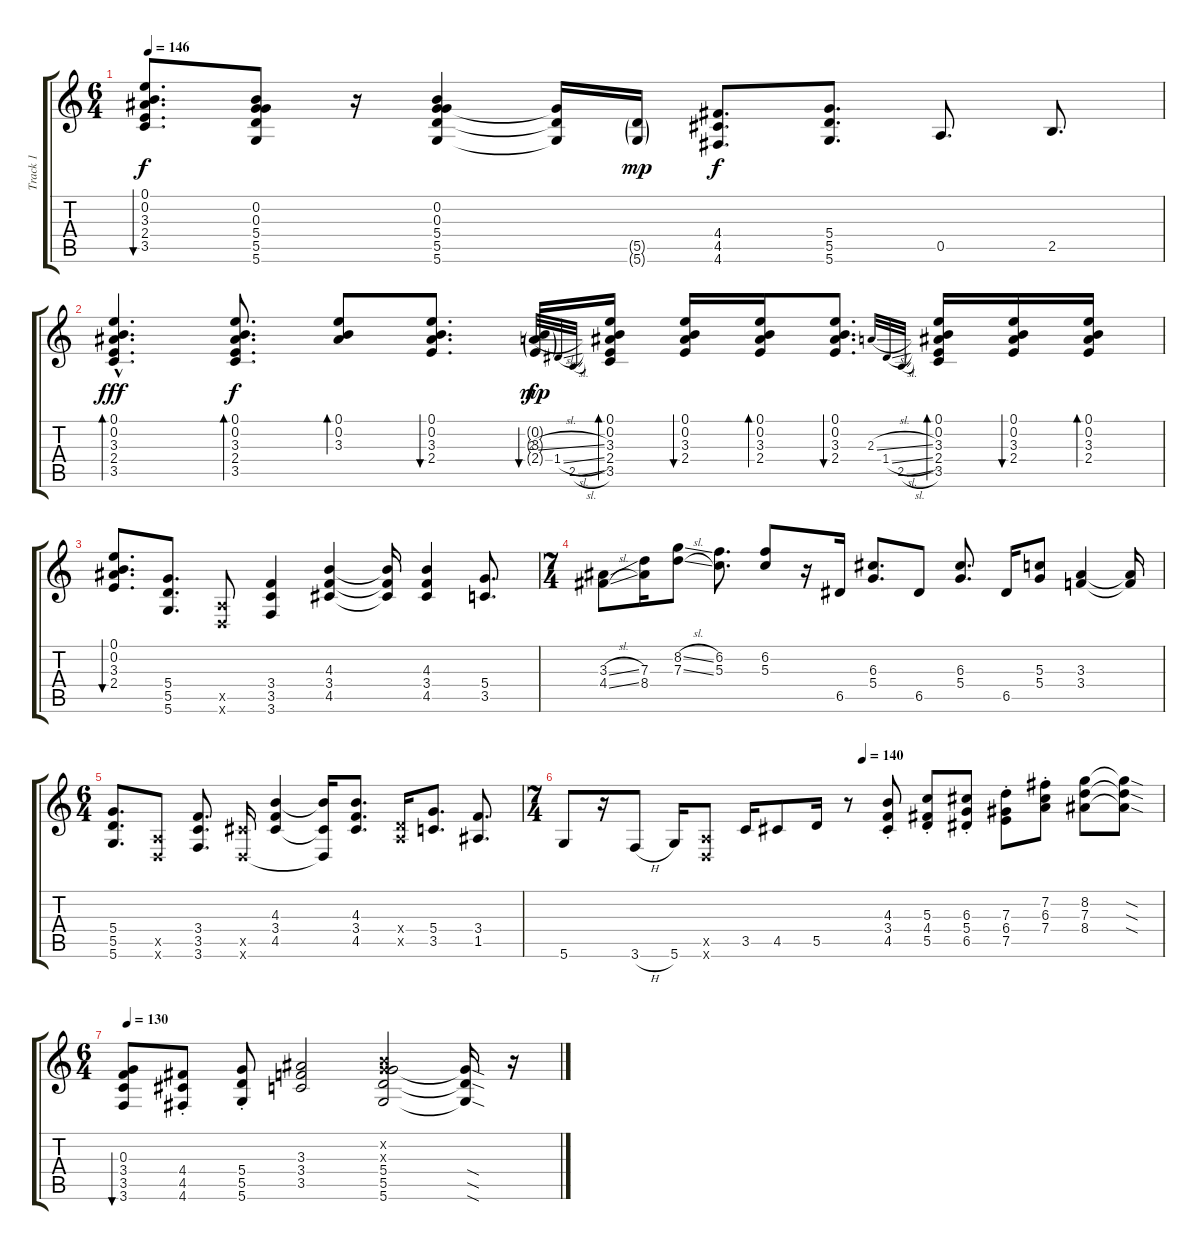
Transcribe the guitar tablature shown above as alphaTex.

\track ("Track 1" "Track 1") {instrument acousticguitarsteel}
\staff {score tabs}
\tuning (E4 B3 G3 D3 A2 D2) {hide}
\ts (6 4)
\tempo 146
\clef g2
\ks c
(0.1 0.2 3.3 2.4 3.5).8{d bu 30 dy f} (0.2 0.3 5.4 5.5 5.6).8 r.16 (0.2 0.3 5.4 5.5 5.6).4 (5.4{t} 5.5{t} 5.6{t}).16 (5.5{g} 5.6{g}).16{dy mp} (4.4 4.5 4.6).8{d dy f} (5.4 5.5 5.6).8{d} 0.5.8{d} 2.5.8{d} |
(0.1{hac} 0.2{hac} 3.3{hac} 2.4{hac} 3.5{hac}).4{d bd 60 dy fff} (0.1 0.2 3.3 2.4 3.5).8{d bd 30 dy f} (0.1 0.2 3.3).8{bd 30} (0.1 0.2 3.3 2.4).8{d bu 30} (0.2{g} 3.3{g} 2.4{g}).16{bu 30 dy mp} 2.3{sl}.32{gr onbeat dy f} 1.4{sl}.32{gr onbeat} 2.5{sl}.32{gr onbeat} (0.1 0.2 3.3 2.4 3.5).16{bd 30} (0.1 0.2 3.3 2.4).16{bu 30} (0.1 0.2 3.3 2.4).16{bd 30} (0.1 0.2 3.3 2.4).8{d bu 30} 2.3{sl}.32{gr onbeat} 1.4{sl}.32{gr onbeat} 2.5{sl}.32{gr onbeat} (0.1 0.2 3.3 2.4 3.5).16{bd 30} (0.1 0.2 3.3 2.4).16{bu 30} (0.1 0.2 3.3 2.4).16{bd 30} |
(0.1 0.2 3.3 2.4).8{d bu 30} (5.4 5.5 5.6).8{d} (0.5{x} 0.6{x}).8 (3.4 3.5 3.6).4 (4.3 3.4 4.5).4 (4.3{t} 3.4{t} 4.5{t}).16 (4.3 3.4 4.5).4 (5.4 3.5).8{d} |
\ts (7 4)
(3.3{sl} 4.4{sl}).8 (7.3 8.4).16 (8.2{sl} 7.3{sl}).8 (6.2 5.3).8{d} (6.2 5.3).8 r.16 6.5.16 (6.3 5.4).8{d} 6.5.8 (6.3 5.4).8{d} 6.5.16 (5.3 5.4).8 (3.3 3.4).4 (3.3{t} 3.4{t}).16 |
\ts (6 4)
(5.4 5.5 5.6).8{d} (0.5{x} 0.6{x}).8 (3.4 3.5 3.6).8{d} (4.5{x} 0.6{x}).16 (4.3 3.4 4.5).4 (4.3{t} 4.5{t} 0.6{t}).16 (4.3 3.4 4.5).8{d} (0.4{x} 0.5{x}).16 (5.4 3.5).8{d} (3.4 1.5).8{d} |
\ts (7 4)
\tempo (140 0.5)
5.6.8 r.16 3.6{h}.8 5.6.16 (0.5{x} 0.6{x}).8 3.5.16 4.5.8 5.5.16 r.8 (4.3{st} 3.4{st} 4.5{st}).8 (5.3{st} 4.4{st} 5.5{st}).8 (6.3{st} 5.4{st} 6.5{st}).8 (7.3{st} 6.4{st} 7.5{st}).8 (7.2{st} 6.3{st} 7.4{st}).8 (8.2 7.3 8.4).8 (8.2{sod t} 7.3{sod t} 8.4{sod t}).8 |
\ts (6 4)
\tempo 130
(0.3 3.4 3.5 3.6).8{bu 120} (4.4{st} 4.5{st} 4.6{st}).8 (5.4{st} 5.5{st} 5.6{st}).8 (3.3 3.4 3.5).2 (0.2{x} 0.3{x} 5.4 5.5 5.6).2 (5.4{sod t} 5.5{sod t} 5.6{sod t}).16 r.16
